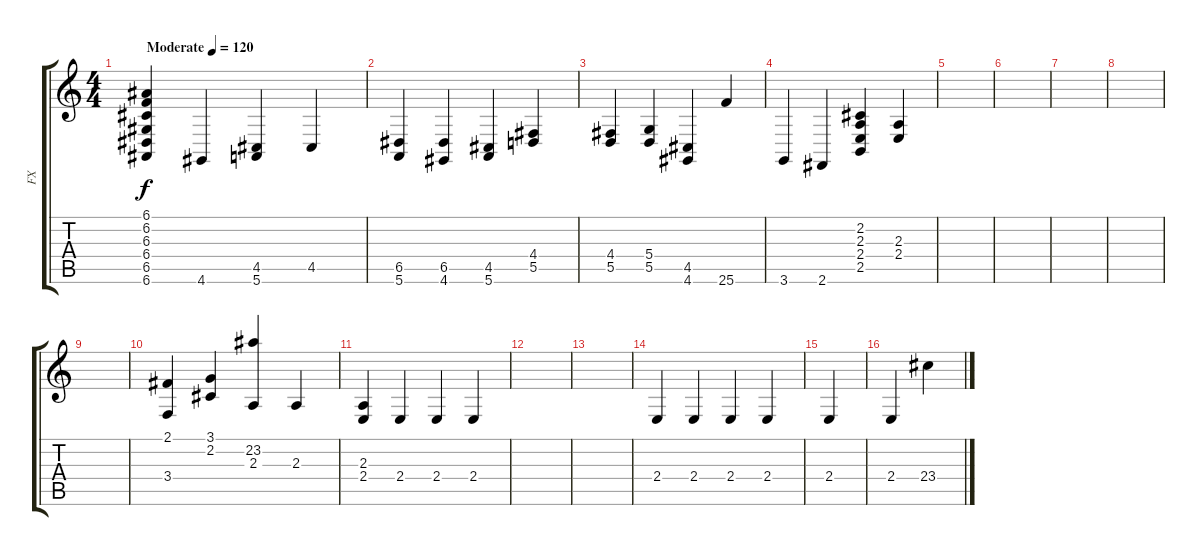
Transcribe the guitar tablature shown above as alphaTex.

\track ("FX" "FX") {instrument guitarfretnoise}
\staff {score tabs}
\tuning (E4 B3 G3 D3 A2 E2) {hide}
\ts (4 4)
\tempo (120 "Moderate")
\clef g2
\ks c
(6.1 6.2 6.3 6.4 6.5 6.6).4{dy f instrument guitarfretnoise} 4.6.4 (4.5 5.6).4 4.5.4 |
(6.5 5.6).4 (6.5 4.6).4 (4.5 5.6).4 (4.4 5.5).4 |
(4.4 5.5).4 (5.4 5.5).4 (4.5 4.6).4 25.6.4 |
3.6.4 2.6.4 (2.2 2.3 2.4 2.5).4 (2.3 2.4).4 |
|
|
|
|
|
(2.1 3.4).4 (3.1 2.2).4 (23.2 2.3).4 2.3.4 |
(2.3 2.4).4 2.4.4 2.4.4 2.4.4 |
|
|
2.4.4 2.4.4 2.4.4 2.4.4 |
2.4.4 |
2.4.4 23.4.4
